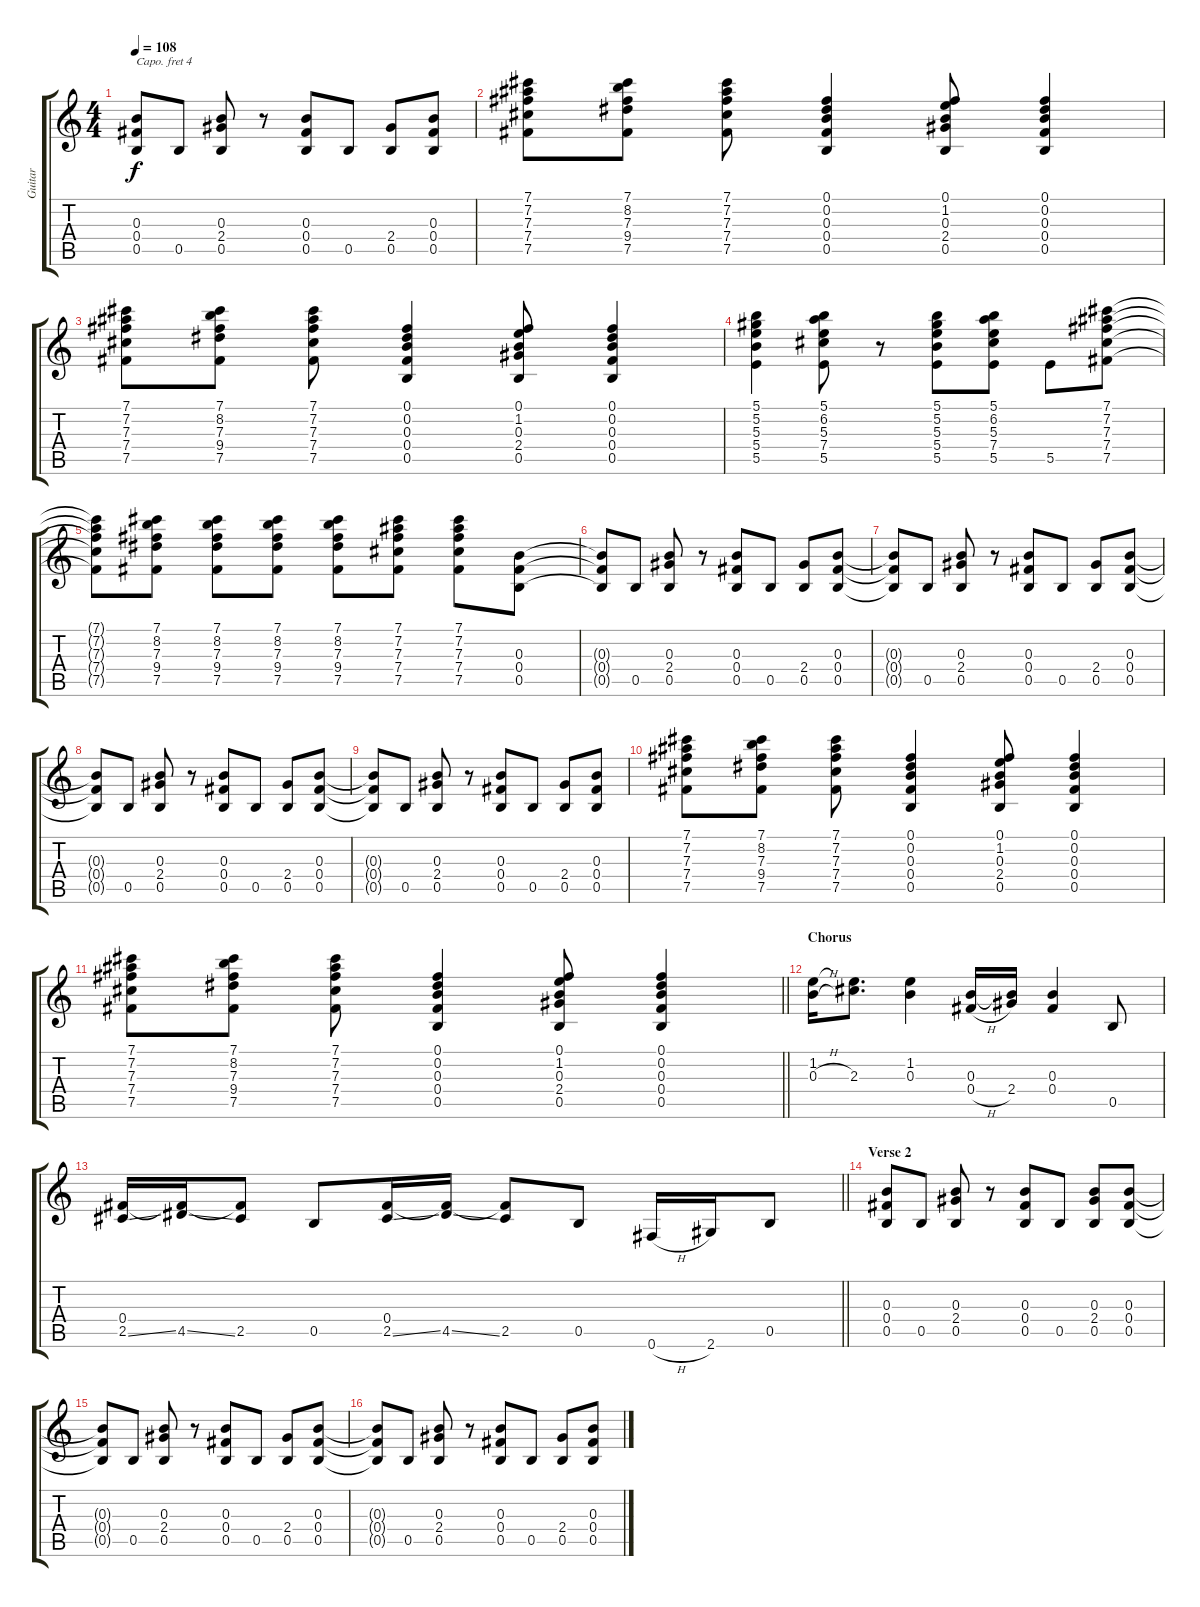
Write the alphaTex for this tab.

\track ("Guitar" "Guitar") {instrument overdrivenguitar}
\staff {score tabs}
\capo 4
\tuning (D4 B3 G3 D3 G2 D2) {hide}
\ts (4 4)
\tempo 108
\clef g2
\ks c
(0.3{t} 0.4{t} 0.5{t}).8{dy f} 0.5.8 (0.3 2.4 0.5).8 r.8 (0.3 0.4 0.5).8 0.5.8 (2.4 0.5).8 (0.3 0.4 0.5).8 |
(7.1 7.2 7.3 7.4 7.5).8 (7.1 8.2 7.3 9.4 7.5).8 (7.1 7.2 7.3 7.4 7.5).8 (0.1 0.2 0.3 0.4 0.5).4 (0.1 1.2 0.3 2.4 0.5).8 (0.1 0.2 0.3 0.4 0.5).4 |
(7.1 7.2 7.3 7.4 7.5).8 (7.1 8.2 7.3 9.4 7.5).8 (7.1 7.2 7.3 7.4 7.5).8 (0.1 0.2 0.3 0.4 0.5).4 (0.1 1.2 0.3 2.4 0.5).8 (0.1 0.2 0.3 0.4 0.5).4 |
(5.1 5.2 5.3 5.4 5.5).4 (5.1 6.2 5.3 7.4 5.5).8 r.8 (5.1 5.2 5.3 5.4 5.5).8 (5.1 6.2 5.3 7.4 5.5).8 5.5.8 (7.1 7.2 7.3 7.4 7.5).8 |
(7.1{t} 7.2{t} 7.3{t} 7.4{t} 7.5{t}).8 (7.1 8.2 7.3 9.4 7.5).8 (7.1 8.2 7.3 9.4 7.5).8 (7.1 8.2 7.3 9.4 7.5).8 (7.1 8.2 7.3 9.4 7.5).8 (7.1 7.2 7.3 7.4 7.5).8 (7.1 7.2 7.3 7.4 7.5).8 (0.3 0.4 0.5).8 |
(0.3{t} 0.4{t} 0.5{t}).8 0.5.8 (0.3 2.4 0.5).8 r.8 (0.3 0.4 0.5).8 0.5.8 (2.4 0.5).8 (0.3 0.4 0.5).8 |
(0.3{t} 0.4{t} 0.5{t}).8 0.5.8 (0.3 2.4 0.5).8 r.8 (0.3 0.4 0.5).8 0.5.8 (2.4 0.5).8 (0.3 0.4 0.5).8 |
(0.3{t} 0.4{t} 0.5{t}).8 0.5.8 (0.3 2.4 0.5).8 r.8 (0.3 0.4 0.5).8 0.5.8 (2.4 0.5).8 (0.3 0.4 0.5).8 |
(0.3{t} 0.4{t} 0.5{t}).8 0.5.8 (0.3 2.4 0.5).8 r.8 (0.3 0.4 0.5).8 0.5.8 (2.4 0.5).8 (0.3 0.4 0.5).8 |
(7.1 7.2 7.3 7.4 7.5).8 (7.1 8.2 7.3 9.4 7.5).8 (7.1 7.2 7.3 7.4 7.5).8 (0.1 0.2 0.3 0.4 0.5).4 (0.1 1.2 0.3 2.4 0.5).8 (0.1 0.2 0.3 0.4 0.5).4 |
\barLineRight lightlight
(7.1 7.2 7.3 7.4 7.5).8 (7.1 8.2 7.3 9.4 7.5).8 (7.1 7.2 7.3 7.4 7.5).8 (0.1 0.2 0.3 0.4 0.5).4 (0.1 1.2 0.3 2.4 0.5).8 (0.1 0.2 0.3 0.4 0.5).4 |
\section ("" "Chorus")
(1.2 0.3{h}).16 (1.2{t} 2.3).8{d} (1.2 0.3).4 (0.3 0.4{h}).16 (0.3{t} 2.4).16 (0.3 0.4).4 0.5.8 |
\barLineRight lightlight
(0.4 2.5{ss}).16 (0.4{t} 4.5{ss}).16 (0.4{t} 2.5).8 0.5.8 (0.4 2.5{ss}).16 (0.4{t} 4.5{ss}).16 (0.4{t} 2.5).8 0.5.8 0.6{h}.16 2.6.16 0.5.8 |
\section ("" "Verse 2")
(0.3 0.4 0.5).8 0.5.8 (0.3 2.4 0.5).8 r.8 (0.3 0.4 0.5).8 0.5.8 (0.3 2.4 0.5).8 (0.3 0.4 0.5).8 |
(0.3{t} 0.4{t} 0.5{t}).8 0.5.8 (0.3 2.4 0.5).8 r.8 (0.3 0.4 0.5).8 0.5.8 (2.4 0.5).8 (0.3 0.4 0.5).8 |
(0.3{t} 0.4{t} 0.5{t}).8 0.5.8 (0.3 2.4 0.5).8 r.8 (0.3 0.4 0.5).8 0.5.8 (2.4 0.5).8 (0.3 0.4 0.5).8
